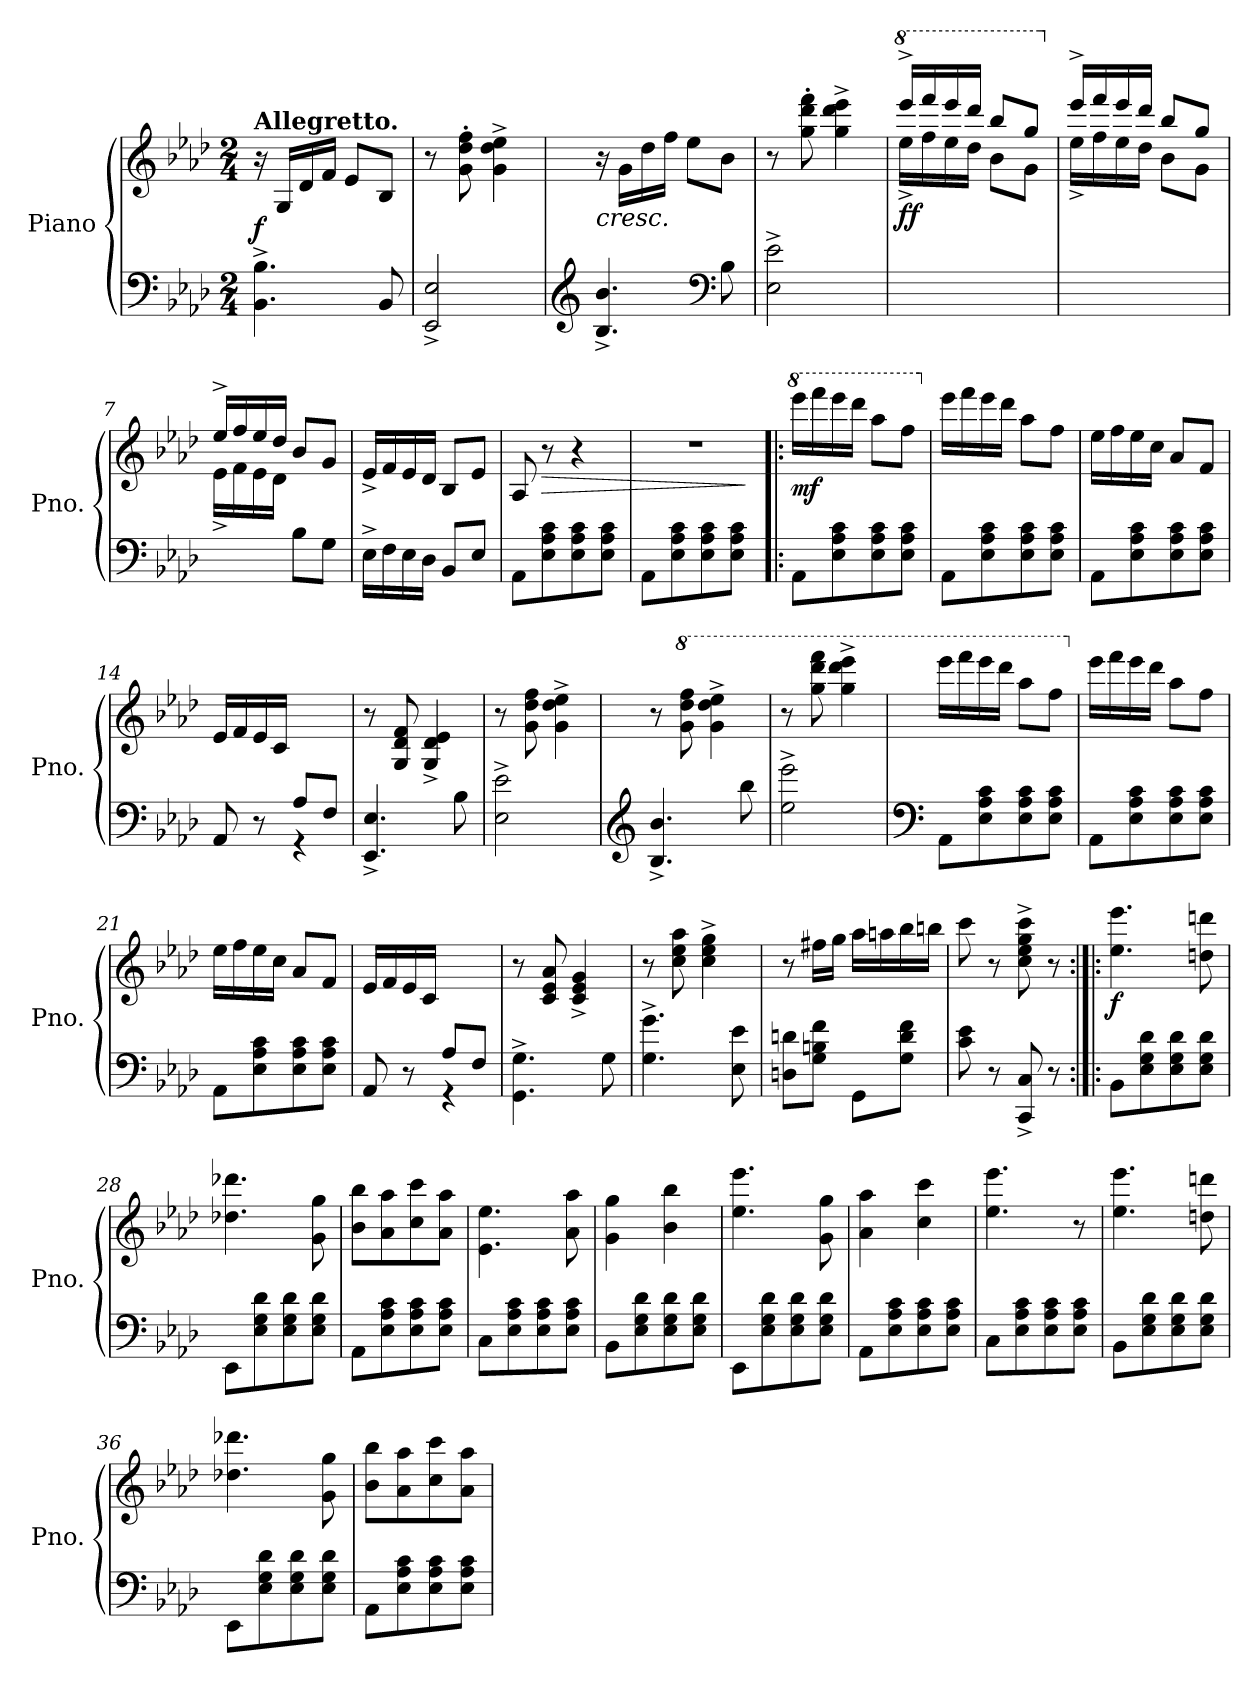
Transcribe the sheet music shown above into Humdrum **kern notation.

**kern	**kern	**dynam
*part1	*part1	*part1
*staff2	*staff1	*staff1/2
*I"Piano	*	*
*I'Pno.	*	*
*clefF4	*clefG2	*
*k[b-e-a-d-]	*k[b-e-a-d-]	*
*M2/4	*M2/4	*
=1	=1	=1
!	!LO:TX:a:B:t=Allegretto.	!
!	!	!LO:DY:b
4.BB-\^ 4.B-\^	16r	f
.	16G/LL	.
.	16d-/	.
.	16f/JJ	.
.	8e-/L	.
8BB-/	8B-/J	.
=2	=2	=2
2EE-/^ 2E-/^	8r	.
.	8g\' 8dd-\' 8ff\'	.
.	4g\^ 4dd-\^ 4ee-\^	.
=3	=3	=3
*clefG2	*	*
!	!LO:TX:b:i:t=cresc.	!
4.B-/^ 4.b-/^	16r	.
.	16g\LL	.
.	16dd-\	.
.	16ff\JJ	.
.	8ee-\L	.
*clefF4	*	*
8B-\	8b-\J	.
=4	=4	=4
2E-\^ 2e-\^	8r	.
.	8gg\' 8ddd-\' 8fff\'	.
.	4gg\^ 4ddd-\^ 4eee-\^	.
=5	=5	=5
*	*8va	*
*	*^	*
!	!	!	!LO:DY:b
2ryy	16eeee-^/LL	16eee-^\LL	ff
.	16ffff/	16fff\	.
.	16eeee-/	16eee-\	.
.	16dddd-/JJ	16ddd-\JJ	.
.	8bbb-/L	8bb-\L	.
.	8ggg/J	8gg\J	.
!!LO:LB:g=z	!!
=6	=6	=6	=6
*	*X8va	*	*
2ryy	16eee-^/LL	16ee-^\LL	.
.	16fff/	16ff\	.
.	16eee-/	16ee-\	.
.	16ddd-/JJ	16dd-\JJ	.
.	8bb-/L	8b-\L	.
.	8gg/J	8g\J	.
=7	=7	=7	=7
4ryy	16ee-^/LL	16e-^\LL	.
.	16ff/	16f\	.
.	16ee-/	16e-\	.
.	16dd-/JJ	16d-\JJ	.
8B-\L	8b-/L	4ryy	.
8G\J	8g/J	.	.
*	*v	*v	*
=8	=8	=8
16E-^\LL	16e-^/LL	.
16F\	16f/	.
16E-\	16e-/	.
16D-\JJ	16d-/JJ	.
8BB-/L	8B-/L	.
8E-/J	8e-/J	.
=9	=9	=9
8AA-\L	8A-/	.
!	!	!LO:HP:b
8E-\ 8A-\ 8c\	8r	>
8E-\ 8A-\ 8c\	4r	.
8E-\ 8A-\ 8c\J	.	.
=10	=10	=10
8AA-\L	2r	.
8E-\ 8A-\ 8c\	.	.
8E-\ 8A-\ 8c\	.	.
8E-\ 8A-\ 8c\J	.	.
.	.	]
!!LO:LB:g=z
=11!|:	=11!|:	=11!|:
*	*8va	*
!	!	!LO:DY:b
8AA-\L	16eeee-\LL	mf
.	16ffff\	.
8E-\ 8A-\ 8c\	16eeee-\	.
.	16dddd-\JJ	.
8E-\ 8A-\ 8c\	8aaa-\L	.
8E-\ 8A-\ 8c\J	8fff\J	.
=12	=12	=12
*	*X8va	*
8AA-\L	16eee-\LL	.
.	16fff\	.
8E-\ 8A-\ 8c\	16eee-\	.
.	16ddd-\JJ	.
8E-\ 8A-\ 8c\	8aa-\L	.
8E-\ 8A-\ 8c\J	8ff\J	.
=13	=13	=13
8AA-\L	16ee-\LL	.
.	16ff\	.
8E-\ 8A-\ 8c\	16ee-\	.
.	16cc\JJ	.
8E-\ 8A-\ 8c\	8a-/L	.
8E-\ 8A-\ 8c\J	8f/J	.
=14	=14	=14
*^	*	*
4ryy	8AA-/	16e-/LL	.
.	.	16f/	.
.	8r	16e-/	.
.	.	16c/JJ	.
8A-/L	4rGG	4ryy	.
8F/J	.	.	.
*v	*v	*	*
=15	=15	=15
4.EE-/^ 4.E-/^	8r	.
.	8G/ 8d-/ 8f/	.
.	4G/^ 4d-/^ 4e-/^	.
8B-\	.	.
!!LO:LB:g=z
=16	=16	=16
2E-\^ 2e-\^	8r	.
.	8g\ 8dd-\ 8ff\	.
.	4g\^ 4dd-\^ 4ee-\^	.
=17	=17	=17
*clefG2	*	*
4.B-/^ 4.b-/^	8r	.
*	*8va	*
.	8gg\ 8ddd-\ 8fff\	.
.	4gg\^ 4ddd-\^ 4eee-\^	.
8bb-\	.	.
=18	=18	=18
2ee-\^ 2eee-\^	8r	.
.	8ggg\ 8dddd-\ 8ffff\	.
.	4ggg\^ 4dddd-\^ 4eeee-\^	.
=19	=19	=19
*clefF4	*	*
8AA-\L	16eeee-\LL	.
.	16ffff\	.
8E-\ 8A-\ 8c\	16eeee-\	.
.	16dddd-\JJ	.
8E-\ 8A-\ 8c\	8aaa-\L	.
8E-\ 8A-\ 8c\J	8fff\J	.
=20	=20	=20
*	*X8va	*
8AA-\L	16eee-\LL	.
.	16fff\	.
8E-\ 8A-\ 8c\	16eee-\	.
.	16ddd-\JJ	.
8E-\ 8A-\ 8c\	8aa-\L	.
8E-\ 8A-\ 8c\J	8ff\J	.
=21	=21	=21
8AA-\L	16ee-\LL	.
.	16ff\	.
8E-\ 8A-\ 8c\	16ee-\	.
.	16cc\JJ	.
8E-\ 8A-\ 8c\	8a-/L	.
8E-\ 8A-\ 8c\J	8f/J	.
!!LO:PB:g=z
=22	=22	=22
*^	*	*
4ryy	8AA-/	16e-/LL	.
.	.	16f/	.
.	8r	16e-/	.
.	.	16c/JJ	.
8A-/L	4rGG	4ryy	.
8F/J	.	.	.
*v	*v	*	*
=23	=23	=23
4.GG\^ 4.G\^	8r	.
.	8c/ 8e-/ 8a-/	.
.	4c/^ 4e-/^ 4g/^	.
8G\	.	.
=24	=24	=24
4.G\^ 4.g\^	8r	.
.	8cc\ 8ee-\ 8aa-\	.
.	4cc\^ 4ee-\^ 4gg\^	.
8E-\ 8e-\	.	.
=25	=25	=25
8Dn\ 8dn\L	8r	.
8G\ 8Bn\ 8f\J	16ff#X\LL	.
.	16gg\JJ	.
8GG\L	16aa-\LL	.
.	16aan\	.
8G\ 8d\ 8f\J	16bb-\	.
.	16bbn\JJ	.
=26	=26	=26
8c\ 8e-\	8ccc\	.
8r	8r	.
8CC/^ 8C/^	8cc\^ 8ee-\^ 8gg\^ 8ccc\^	.
8r	8r	.
!!LO:PB:g=z
=27:|!|:	=27:|!|:	=27:|!|:
!	!	!LO:DY:b
8BB-\L	4.ee-\ 4.eee-\	f
8E-\ 8G\ 8d-\	.	.
8E-\ 8G\ 8d-\	.	.
8E-\ 8G\ 8d-\J	8ddn\ 8dddn\	.
=28	=28	=28
8EE-\L	4.dd-X\ 4.ddd-X\	.
8E-\ 8G\ 8d-\	.	.
8E-\ 8G\ 8d-\	.	.
8E-\ 8G\ 8d-\J	8g\ 8gg\	.
=29	=29	=29
8AA-\L	8b-\ 8bb-\L	.
8E-\ 8A-\ 8c\	8a-\ 8aa-\	.
8E-\ 8A-\ 8c\	8cc\ 8ccc\	.
8E-\ 8A-\ 8c\J	8a-\ 8aa-\J	.
=30	=30	=30
8C\L	4.e-\ 4.ee-\	.
8E-\ 8A-\ 8c\	.	.
8E-\ 8A-\ 8c\	.	.
8E-\ 8A-\ 8c\J	8a-\ 8aa-\	.
=31	=31	=31
8BB-\L	4g\ 4gg\	.
8E-\ 8G\ 8d-\	.	.
8E-\ 8G\ 8d-\	4b-\ 4bb-\	.
8E-\ 8G\ 8d-\J	.	.
=32	=32	=32
8EE-\L	4.ee-\ 4.eee-\	.
8E-\ 8G\ 8d-\	.	.
8E-\ 8G\ 8d-\	.	.
8E-\ 8G\ 8d-\J	8g\ 8gg\	.
=33	=33	=33
8AA-\L	4a-\ 4aa-\	.
8E-\ 8A-\ 8c\	.	.
8E-\ 8A-\ 8c\	4cc\ 4ccc\	.
8E-\ 8A-\ 8c\J	.	.
!!LO:LB:g=z
=34	=34	=34
8C\L	4.ee-\ 4.eee-\	.
8E-\ 8A-\ 8c\	.	.
8E-\ 8A-\ 8c\	.	.
8E-\ 8A-\ 8c\J	8r	.
=35	=35	=35
8BB-\L	4.ee-\ 4.eee-\	.
8E-\ 8G\ 8d-\	.	.
8E-\ 8G\ 8d-\	.	.
8E-\ 8G\ 8d-\J	8ddn\ 8dddn\	.
=36	=36	=36
8EE-\L	4.dd-X\ 4.ddd-X\	.
8E-\ 8G\ 8d-\	.	.
8E-\ 8G\ 8d-\	.	.
8E-\ 8G\ 8d-\J	8g\ 8gg\	.
=37	=37	=37
8AA-\L	8b-\ 8bb-\L	.
8E-\ 8A-\ 8c\	8a-\ 8aa-\	.
8E-\ 8A-\ 8c\	8cc\ 8ccc\	.
8E-\ 8A-\ 8c\J	8a-\ 8aa-\J	.
=	=	=
*-	*-	*-
